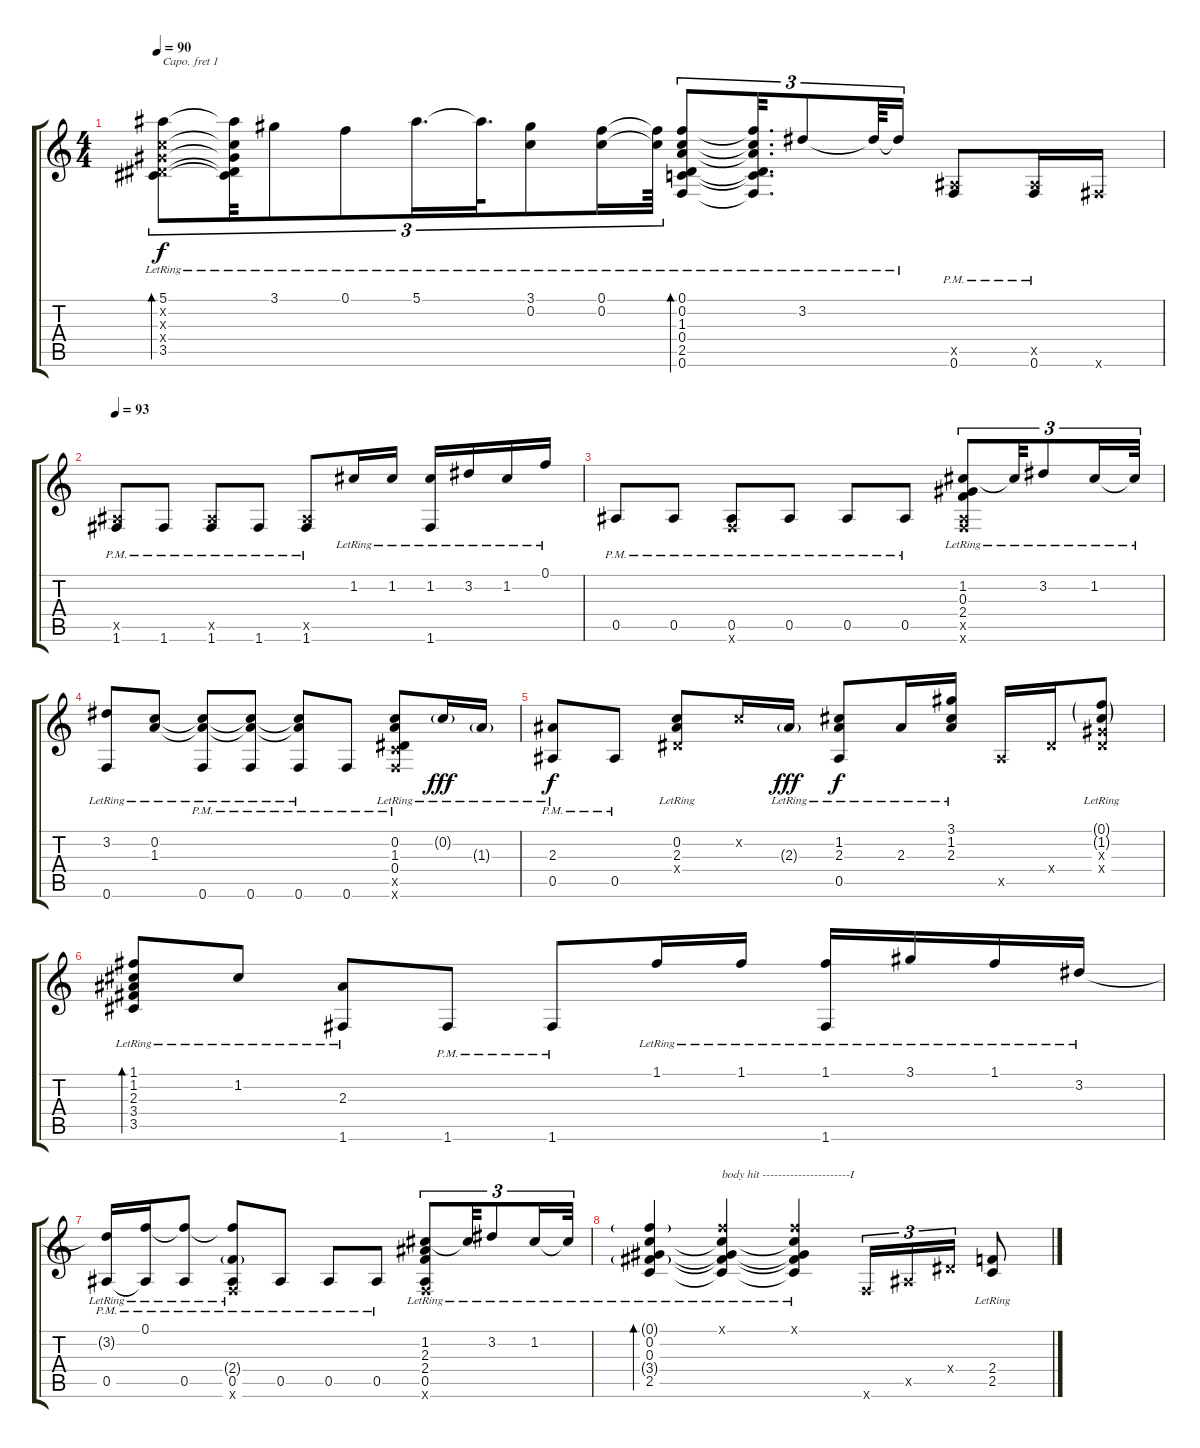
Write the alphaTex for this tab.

\track "" {instrument acousticguitarsteel}
\staff {score tabs}
\capo 1
\tuning (E4 B3 G3 D3 A2 E2) {hide}
\ts (4 4)
\tempo 90
\clef g2
\ks c
(5.1{lr} 0.2{x} 0.3{x} 0.4{x} 3.5{lr}).8{tu (3 2) bd 120 dy f} (5.1{lr t} 0.2{t} 0.3{t} 0.4{t} 3.5{lr t}).32{tu (3 2)} 3.1{lr}.8{tu (3 2)} 0.1{lr}.8{tu (3 2)} 5.1{lr}.16{d tu (3 2)} 5.1{lr t}.32{d tu (3 2)} (3.1{lr} 0.2{lr}).8{tu (3 2)} (0.1{lr} 0.2{lr}).16{tu (3 2)} (0.1{lr t} 0.2{lr t}).64{tu (3 2)} (0.1{lr} 0.2{lr} 1.3{lr} 0.4{lr} 2.5{lr} 0.6{lr}).8{tu (3 2) bd 120} (0.1{lr t} 0.2{lr t} 1.3{lr t} 0.4{lr t} 2.5{lr t} 0.6{lr t}).32{d tu (3 2)} 3.2{lr}.8{tu (3 2)} 3.2{lr t}.64{tu (3 2)} 3.2{lr t}.16{tu (3 2)} (0.5{x} 0.6{pm}).8 (0.5{x} 0.6{pm}).16 1.6{x}.16 |
\tempo 93
(0.5{x} 1.6{pm}).8 1.6{pm}.8 (0.5{x} 1.6{pm}).8 1.6{pm}.8 (0.5{x} 1.6{pm}).8 1.2{lr}.16 1.2{lr}.16 (1.2{lr} 1.6{lr}).16 3.2{lr}.16 1.2{lr}.16 0.1{lr}.16 |
0.5{pm}.8 0.5{pm}.8 (0.5{pm} 0.6{x}).8 0.5{pm}.8 0.5{pm}.8 0.5{pm}.8 (1.2{lr} 0.3{lr} 2.4{lr} 0.5{x} 0.6{x}).8{tu (3 2)} 1.2{lr t}.32{tu (3 2)} 3.2{lr}.8{tu (3 2)} 1.2{lr}.16{tu (3 2)} 1.2{lr t}.32{tu (3 2)} |
(3.2{lr} 0.6{lr}).8 (0.2{lr} 1.3{lr}).8 (0.2{lr t} 1.3{lr t} 0.6{pm}).8 (0.2{lr t} 1.3{lr t} 0.6{pm}).8 (0.2{lr t} 1.3{lr t} 0.6{pm}).8 0.6{pm}.8 (0.2{lr} 1.3{lr} 0.4{lr} 2.5{x} 0.6{pm x}).8 0.2{g lr}.16{dy fff} 1.3{g lr}.16 |
(2.3{lr} 0.5{pm}).8{dy f} 0.5{pm}.8 (0.2{lr} 2.3{lr} 0.4{x}).8 0.2{x}.16 2.3{g lr}.16{dy fff} (1.2{lr} 2.3{lr} 0.5{lr}).8{dy f} 2.3{lr}.16 (3.1{lr} 1.2{lr} 2.3{lr}).16 0.5{x}.16 0.4{x}.16 (0.1{g lr} 1.2{g lr} 0.3{x} 0.4{x}).8 |
(1.1{lr} 1.2{lr} 2.3{lr} 3.4{lr} 3.5{lr}).8{bd 120} 1.2{lr}.8 (2.3{lr} 1.6{lr}).8 1.6{pm}.8 1.6{pm}.8 1.1{lr}.16 1.1{lr}.16 (1.1{lr} 1.6{lr}).16 3.1{lr}.16 1.1{lr}.16 3.2{lr}.16 |
(3.2{lr t} 0.5{pm}).16 (0.1{lr} 0.5{pm t}).16 (0.1{lr t} 0.5{pm}).8 (0.1{lr t} 2.4{g lr} 0.5{pm} 0.6{x}).8 0.5{pm}.8 0.5{pm}.8 0.5{pm}.8 (1.2{lr} 2.3{lr} 2.4{lr} 0.5{lr} 0.6{x}).8{tu (3 2)} 1.2{lr t}.32{tu (3 2)} 3.2{lr}.8{tu (3 2)} 1.2{lr}.16{tu (3 2)} 1.2{lr t}.32{tu (3 2)} |
(0.1{g lr} 0.2{lr} 0.3{lr} 3.4{g lr} 2.5{lr}).4{bd 120} (0.1{x} 0.2{lr t} 0.3{lr t} 3.4{lr t} 2.5{lr t}).4{txt "body hit ----------------------I"} (0.1{x} 0.2{lr t} 0.3{lr t} 3.4{lr t} 2.5{lr t}).4 0.6{x}.16{tu (3 2)} 0.5{x}.16{tu (3 2)} 0.4{x}.16{tu (3 2)} (2.4{lr} 2.5{lr}).8
